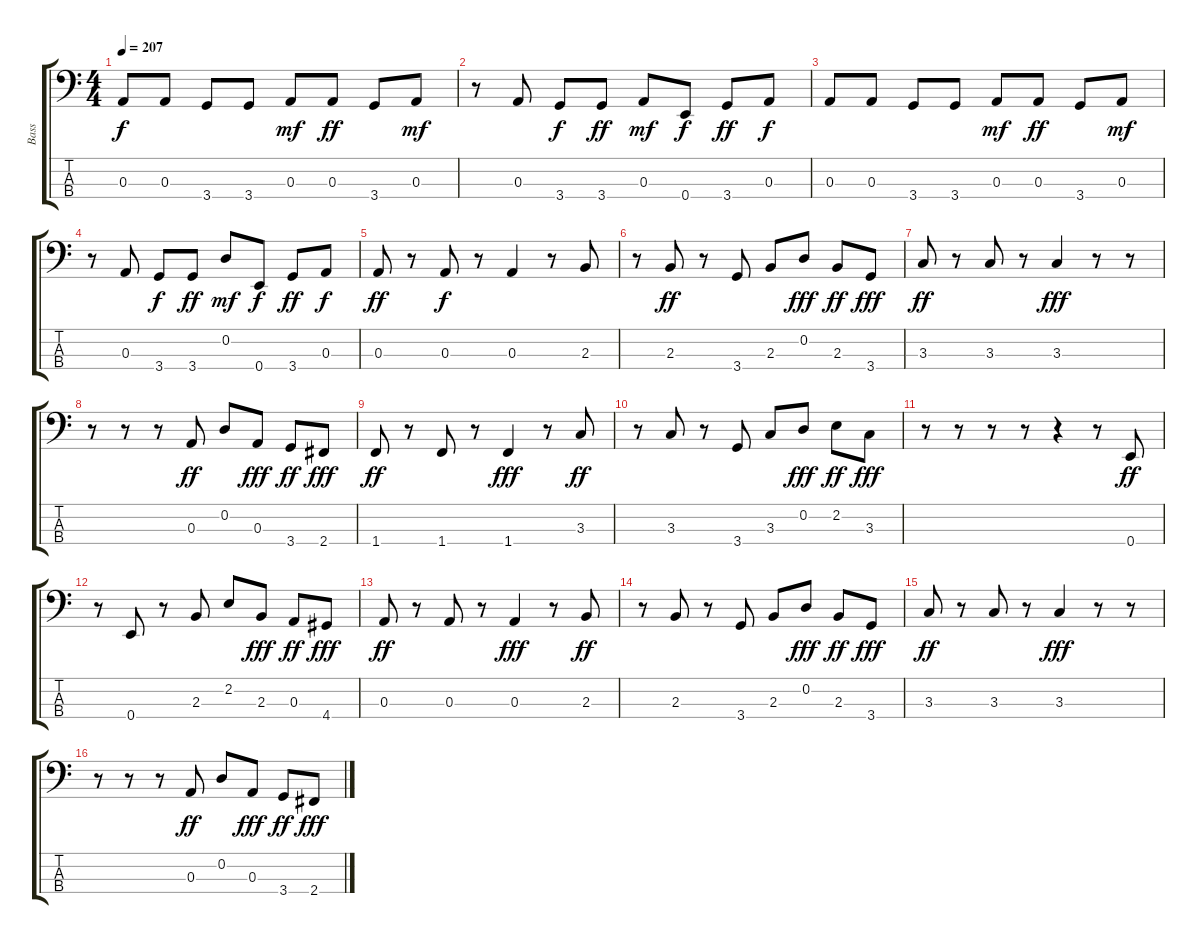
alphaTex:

\track ("Bass" "Bass") {instrument electricbassfinger}
\staff {score tabs}
\tuning (G2 D2 A1 E1) {hide}
\ts (4 4)
\tempo 207
\clef f4
\ks c
0.3.8{dy f} 0.3.8 3.4.8 3.4.8 0.3.8{dy mf} 0.3.8{dy ff} 3.4.8 0.3.8{dy mf} |
r.8 0.3.8 3.4.8{dy f} 3.4.8{dy ff} 0.3.8{dy mf} 0.4.8{dy f} 3.4.8{dy ff} 0.3.8{dy f} |
0.3.8 0.3.8 3.4.8 3.4.8 0.3.8{dy mf} 0.3.8{dy ff} 3.4.8 0.3.8{dy mf} |
r.8 0.3.8 3.4.8{dy f} 3.4.8{dy ff} 0.2.8{dy mf} 0.4.8{dy f} 3.4.8{dy ff} 0.3.8{dy f} |
0.3.8{dy ff} r.8 0.3.8{dy f} r.8 0.3.4 r.8 2.3.8 |
r.8 2.3.8{dy ff} r.8 3.4.8 2.3.8 0.2.8{dy fff} 2.3.8{dy ff} 3.4.8{dy fff} |
3.3.8{dy ff} r.8 3.3.8 r.8 3.3.4{dy fff} r.8 r.8 |
r.8 r.8 r.8 0.3.8{dy ff} 0.2.8 0.3.8{dy fff} 3.4.8{dy ff} 2.4.8{dy fff} |
1.4.8{dy ff} r.8 1.4.8 r.8 1.4.4{dy fff} r.8 3.3.8{dy ff} |
r.8 3.3.8 r.8 3.4.8 3.3.8 0.2.8{dy fff} 2.2.8{dy ff} 3.3.8{dy fff} |
r.8 r.8 r.8 r.8 r.4 r.8 0.4.8{dy ff} |
r.8 0.4.8 r.8 2.3.8 2.2.8 2.3.8{dy fff} 0.3.8{dy ff} 4.4.8{dy fff} |
0.3.8{dy ff} r.8 0.3.8 r.8 0.3.4{dy fff} r.8 2.3.8{dy ff} |
r.8 2.3.8 r.8 3.4.8 2.3.8 0.2.8{dy fff} 2.3.8{dy ff} 3.4.8{dy fff} |
3.3.8{dy ff} r.8 3.3.8 r.8 3.3.4{dy fff} r.8 r.8 |
r.8 r.8 r.8 0.3.8{dy ff} 0.2.8 0.3.8{dy fff} 3.4.8{dy ff} 2.4.8{dy fff}
